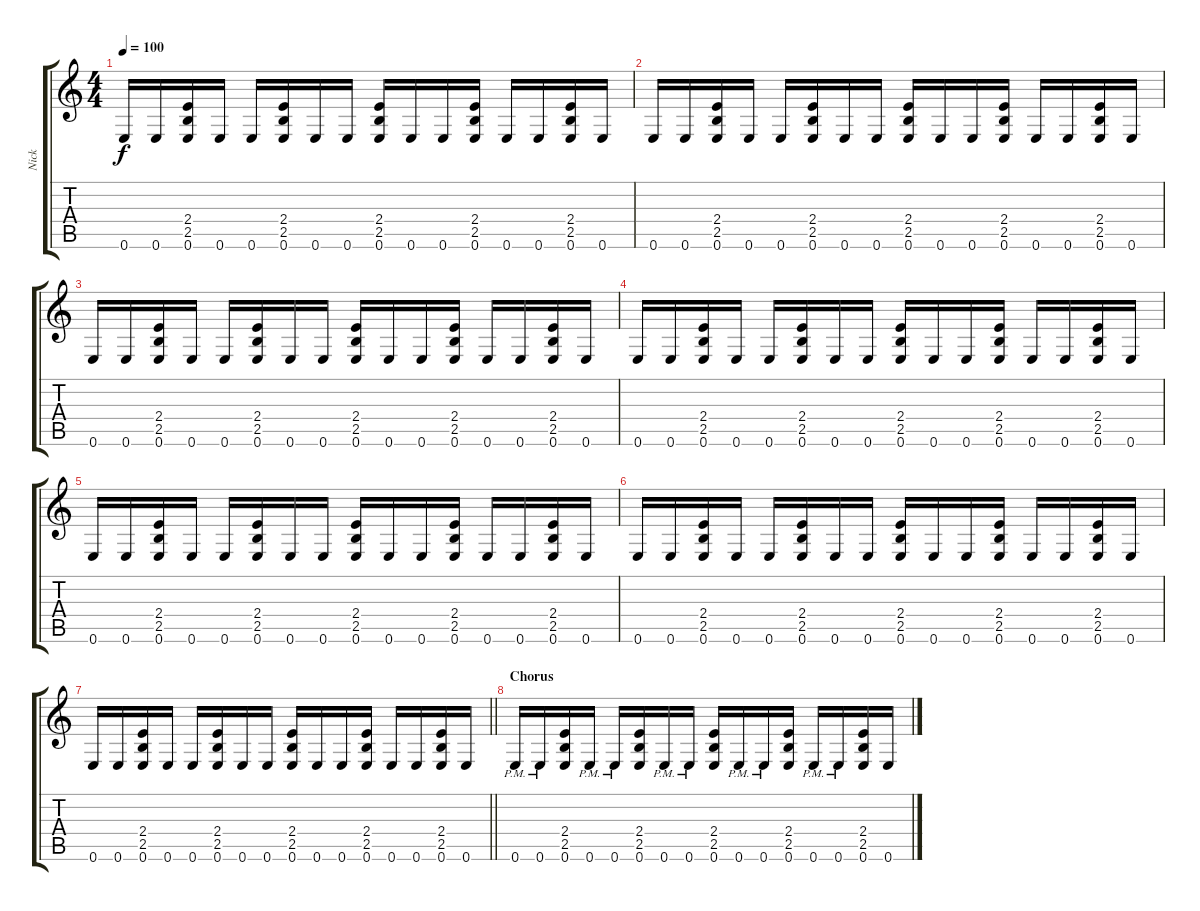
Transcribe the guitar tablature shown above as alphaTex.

\track ("Nick" "Nick") {instrument acousticguitarsteel}
\staff {score tabs}
\tuning (E4 B3 G3 D3 A2 E2) {hide}
\ts (4 4)
\tempo 100
\clef g2
\ks c
0.6.16{dy f} 0.6.16 (2.4 2.5 0.6).16 0.6.16 0.6.16 (2.4 2.5 0.6).16 0.6.16 0.6.16 (2.4 2.5 0.6).16 0.6.16 0.6.16 (2.4 2.5 0.6).16 0.6.16 0.6.16 (2.4 2.5 0.6).16 0.6.16 |
0.6.16 0.6.16 (2.4 2.5 0.6).16 0.6.16 0.6.16 (2.4 2.5 0.6).16 0.6.16 0.6.16 (2.4 2.5 0.6).16 0.6.16 0.6.16 (2.4 2.5 0.6).16 0.6.16 0.6.16 (2.4 2.5 0.6).16 0.6.16 |
0.6.16 0.6.16 (2.4 2.5 0.6).16 0.6.16 0.6.16 (2.4 2.5 0.6).16 0.6.16 0.6.16 (2.4 2.5 0.6).16 0.6.16 0.6.16 (2.4 2.5 0.6).16 0.6.16 0.6.16 (2.4 2.5 0.6).16 0.6.16 |
0.6.16 0.6.16 (2.4 2.5 0.6).16 0.6.16 0.6.16 (2.4 2.5 0.6).16 0.6.16 0.6.16 (2.4 2.5 0.6).16 0.6.16 0.6.16 (2.4 2.5 0.6).16 0.6.16 0.6.16 (2.4 2.5 0.6).16 0.6.16 |
0.6.16 0.6.16 (2.4 2.5 0.6).16 0.6.16 0.6.16 (2.4 2.5 0.6).16 0.6.16 0.6.16 (2.4 2.5 0.6).16 0.6.16 0.6.16 (2.4 2.5 0.6).16 0.6.16 0.6.16 (2.4 2.5 0.6).16 0.6.16 |
0.6.16 0.6.16 (2.4 2.5 0.6).16 0.6.16 0.6.16 (2.4 2.5 0.6).16 0.6.16 0.6.16 (2.4 2.5 0.6).16 0.6.16 0.6.16 (2.4 2.5 0.6).16 0.6.16 0.6.16 (2.4 2.5 0.6).16 0.6.16 |
\barLineRight lightlight
0.6.16 0.6.16 (2.4 2.5 0.6).16 0.6.16 0.6.16 (2.4 2.5 0.6).16 0.6.16 0.6.16 (2.4 2.5 0.6).16 0.6.16 0.6.16 (2.4 2.5 0.6).16 0.6.16 0.6.16 (2.4 2.5 0.6).16 0.6.16 |
\section ("" "Chorus")
0.6{pm}.16 0.6{pm}.16 (2.4 2.5 0.6).16 0.6{pm}.16 0.6{pm}.16 (2.4 2.5 0.6).16 0.6{pm}.16 0.6{pm}.16 (2.4 2.5 0.6).16 0.6{pm}.16 0.6{pm}.16 (2.4 2.5 0.6).16 0.6{pm}.16 0.6{pm}.16 (2.4 2.5 0.6).16 0.6.16
